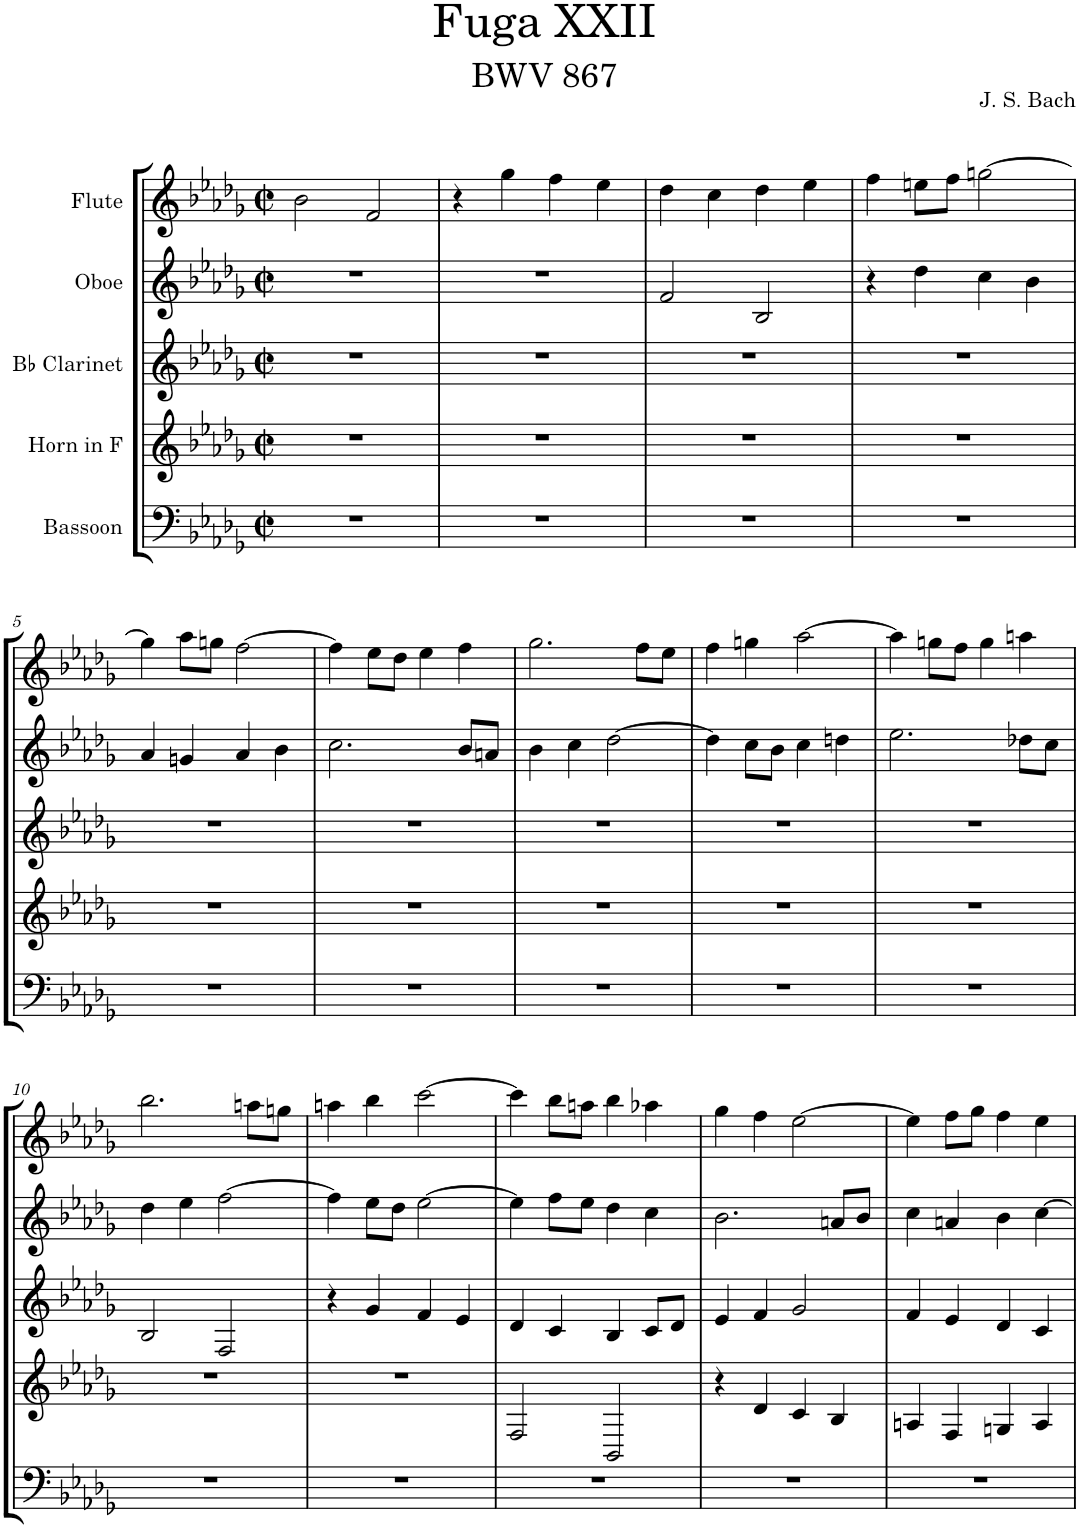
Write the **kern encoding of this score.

**kern	**kern	**kern	**kern	**kern
*part5	*part4	*part3	*part2	*part1
*staff5	*staff4	*staff3	*staff2	*staff1
*I"Bassoon	*I"Horn in F	*I"Bb Clarinet	*I"Oboe	*I"Flute
*I'Bsn	*I'Hn	*I'Cl	*I'Ob	*I'Fl
*clefF4	*clefG2	*clefG2	*clefG2	*clefG2
*	*ITrd4c7	*ITrd1c2	*	*
*k[b-e-a-d-g-]	*k[b-e-a-d-g-]	*k[b-e-a-d-g-]	*k[b-e-a-d-g-]	*k[b-e-a-d-g-]
*M2/2	*M2/2	*M2/2	*M2/2	*M2/2
*met(c|)	*met(c|)	*met(c|)	*met(c|)	*met(c|)
=1	=1	=1	=1	=1
1r	1r	1r	1r	2b-\
.	.	.	.	2f/
=2	=2	=2	=2	=2
1r	1r	1r	1r	4r
.	.	.	.	4gg-\
.	.	.	.	4ff\
.	.	.	.	4ee-\
=3	=3	=3	=3	=3
1r	1r	1r	2f/	4dd-\
.	.	.	.	4cc\
.	.	.	2B-/	4dd-\
.	.	.	.	4ee-\
=4	=4	=4	=4	=4
1r	1r	1r	4r	4ff\
.	.	.	4dd-\	8een\L
.	.	.	.	8ff\J
.	.	.	4cc\	[2ggn\
.	.	.	4b-\	.
!!LO:LB:g=z
=5	=5	=5	=5	=5
1r	1r	1r	4a-/	4gg\]
.	.	.	4gn/	8aa-\L
.	.	.	.	8ggn\J
.	.	.	4a-/	[2ff\
.	.	.	4b-\	.
=6	=6	=6	=6	=6
1r	1r	1r	2.cc\	4ff\]
.	.	.	.	8ee-\L
.	.	.	.	8dd-\J
.	.	.	.	4ee-\
.	.	.	8b-/L	4ff\
.	.	.	8an/J	.
=7	=7	=7	=7	=7
1r	1r	1r	4b-\	2.gg-\
.	.	.	4cc\	.
.	.	.	[2dd-\	.
.	.	.	.	8ff\L
.	.	.	.	8ee-\J
=8	=8	=8	=8	=8
1r	1r	1r	4dd-\]	4ff\
.	.	.	8cc\L	4ggn\
.	.	.	8b-\J	.
.	.	.	4cc\	[2aa-\
.	.	.	4ddn\	.
=9	=9	=9	=9	=9
1r	1r	1r	2.ee-\	4aa-\]
.	.	.	.	8ggn\L
.	.	.	.	8ff\J
.	.	.	.	4gg\
.	.	.	8dd-X\L	4aan\
.	.	.	8cc\J	.
!!LO:LB:g=z
=10	=10	=10	=10	=10
1r	1r	2B-/	4dd-\	2.bb-\
.	.	.	4ee-\	.
.	.	2F/	[2ff\	.
.	.	.	.	8aan\L
.	.	.	.	8ggn\J
=11	=11	=11	=11	=11
1r	1r	4r	4ff\]	4aan\
.	.	4g-/	8ee-\L	4bb-\
.	.	.	8dd-\J	.
.	.	4f/	[2ee-\	[2ccc\
.	.	4e-/	.	.
=12	=12	=12	=12	=12
1r	2F/	4d-/	4ee-\]	4ccc\]
.	.	4c/	8ff\L	8bb-\L
.	.	.	8ee-\J	8aan\J
.	2BB-/	4B-/	4dd-\	4bb-\
.	.	8c/L	4cc\	4aa-X\
.	.	8d-/J	.	.
=13	=13	=13	=13	=13
1r	4r	4e-/	2.b-\	4gg-\
.	4d-/	4f/	.	4ff\
.	4c/	2g-/	.	[2ee-\
.	4B-/	.	8an/L	.
.	.	.	8b-/J	.
=14	=14	=14	=14	=14
1r	4An/	4f/	4cc\	4ee-\]
.	4F/	4e-/	4an/	8ff\L
.	.	.	.	8gg-\J
.	4Gn/	4d-/	4b-\	4ff\
.	4A/	4c/	[4cc\	4ee-\
=	=	=	=	=
*-	*-	*-	*-	*-
